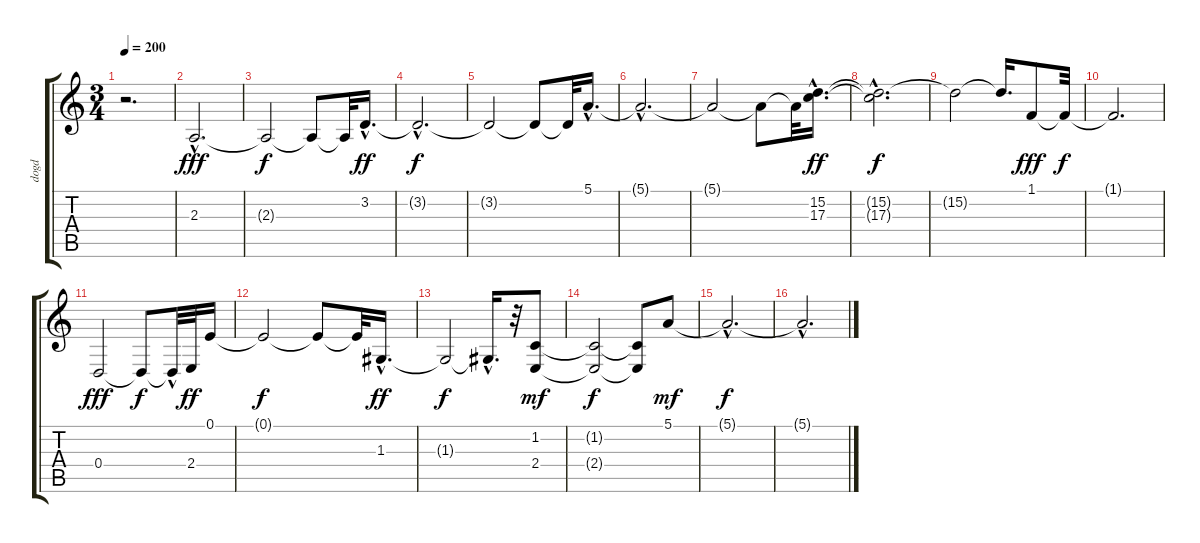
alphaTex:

\track ("dogd" "dogd") {instrument seashore}
\staff {score tabs}
\tuning (E4 B3 G3 D3 A2 E2) {hide}
\ts (3 4)
\tempo 200
\clef g2
\ks c
r.2{d dy fff instrument seashore} |
2.3{hac}.2{d} |
2.3{t}.2{dy f} 2.3{t}.8 2.3{t}.32 3.2{hac}.16{d dy ff} |
3.2{hac t}.2{d dy f} |
3.2{t}.2 3.2{t}.8 3.2{t}.32 5.1{hac}.16{d} |
5.1{hac t}.2{d} |
5.1{t}.2 5.1{t}.8 5.1{t}.32 (15.2{hac} 17.3{hac}).16{d dy ff} |
(15.2{hac t} 17.3{t}).2{d dy f} |
15.2{t}.2 15.2{t}.16{d} 1.1.8{dy fff} 1.1{t}.32{dy f} |
1.1{t}.2{d} |
0.4.2{dy fff} 0.4{t}.8{dy f} 0.4{hac t}.32 2.4.32{dy ff} 0.1.16 |
0.1{t}.2{dy f} 0.1{t}.8 0.1{t}.32 1.3{hac}.16{d dy ff} |
1.3{t}.2{dy f} 1.3{hac t}.16{d} r.32 (1.2 2.4).8{dy mf} |
(1.2{t} 2.4{t}).2{dy f} (1.2{t} 2.4{t}).8 5.1.8{dy mf} |
5.1{hac t}.2{d dy f} |
5.1{hac t}.2{d}
